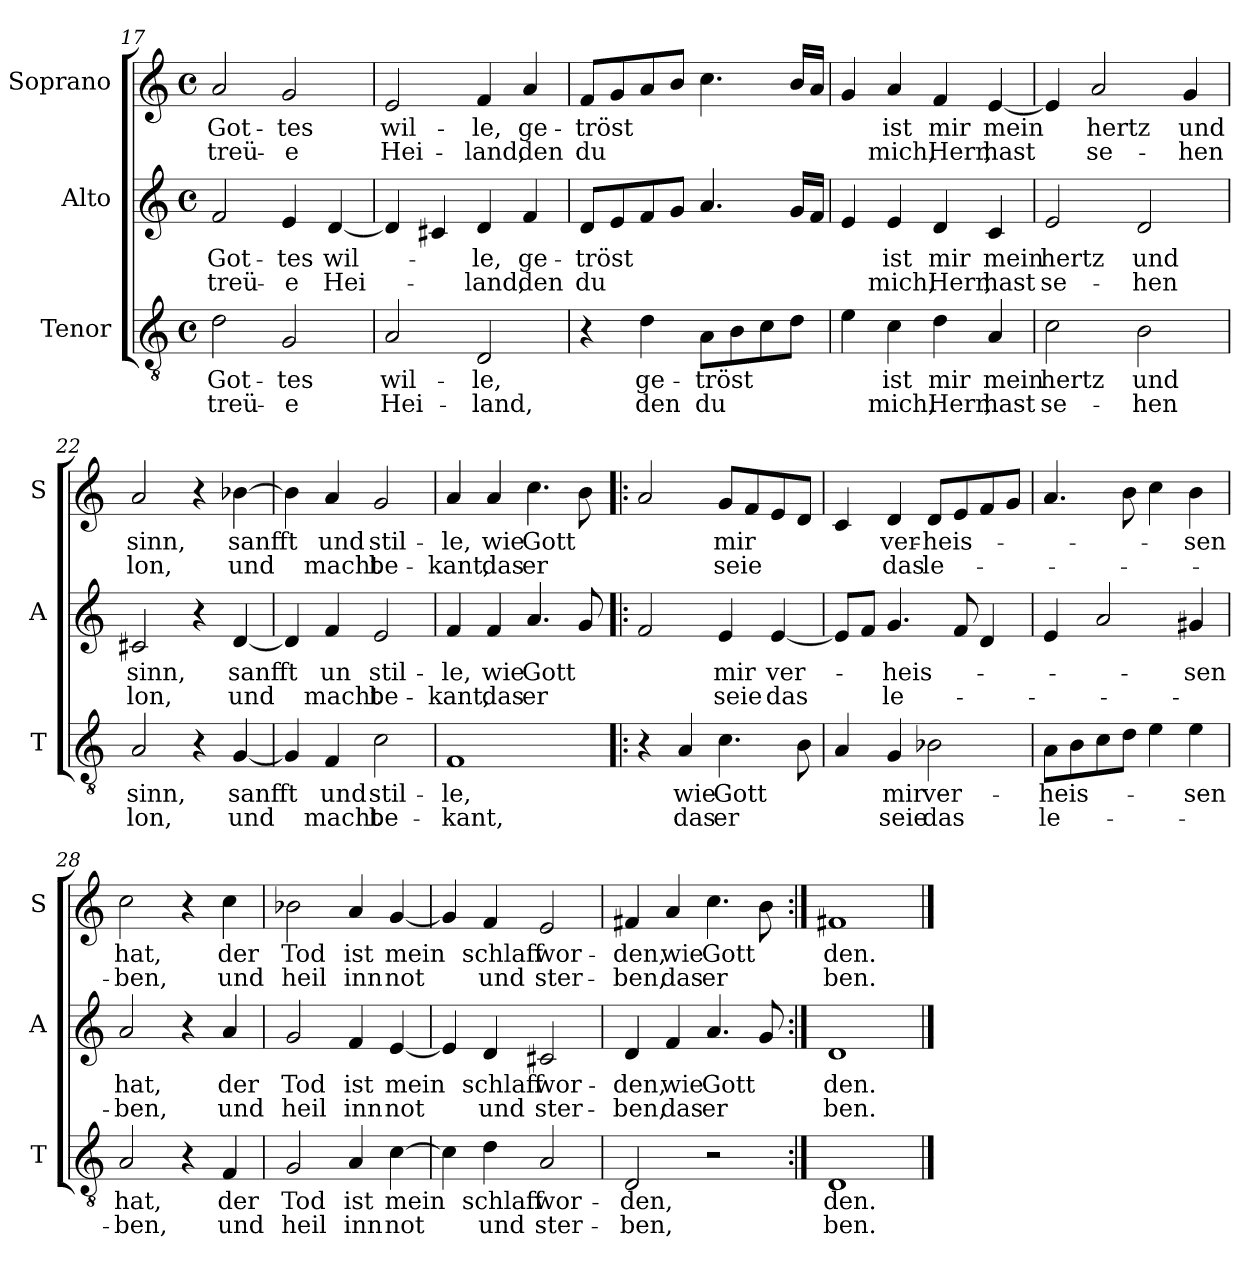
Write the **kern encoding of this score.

**kern	**text	**text	**kern	**text	**text	**kern	**text	**text
*part3	*part3	*part3	*part2	*part2	*part2	*part1	*part1	*part1
*staff3	*staff3	*staff3	*staff2	*staff2	*staff2	*staff1	*staff1	*staff1
*I"Tenor	*	*	*I"Alto	*	*	*I"Soprano	*	*
*I'T	*	*	*I'A	*	*	*I'S	*	*
!!LO:PB:g=z
*clefGv2	*	*	*clefG2	*	*	*clefG2	*	*
*k[]	*	*	*k[]	*	*	*k[]	*	*
*C:	*	*	*C:	*	*	*C:	*	*
*M4/4	*	*	*M4/4	*	*	*M4/4	*	*
*met(c)	*	*	*met(c)	*	*	*met(c)	*	*
=17	=17	=17	=17	=17	=17	=17	=17	=17
!	!LO:LY:b	!LO:LY:b	!	!LO:LY:b	!LO:LY:b	!	!LO:LY:b	!LO:LY:b
2d\	Got-	treü-	2f/	Got-	treü-	2a/	Got-	treü-
!	!LO:LY:b	!LO:LY:b	!	!LO:LY:b	!LO:LY:b	!	!LO:LY:b	!LO:LY:b
2G/	-tes	-e	4e/	-tes	-e	2g/	-tes	-e
!	!	!	!	!LO:LY:b	!LO:LY:b	!	!	!
.	.	.	[4d/	wil-	Hei-	.	.	.
=18	=18	=18	=18	=18	=18	=18	=18	=18
!	!LO:LY:b	!LO:LY:b	!	!	!	!	!LO:LY:b	!LO:LY:b
2A/	wil-	Hei-	4d/]	.	.	2e/	wil-	Hei-
.	.	.	4c#X/	.	.	.	.	.
!	!LO:LY:b	!LO:LY:b	!	!LO:LY:b	!LO:LY:b	!	!LO:LY:b	!LO:LY:b
2D/	-le,	-land,	4d/	-le,	-land,	4f/	-le,	-land,
!	!	!	!	!LO:LY:b	!LO:LY:b	!	!LO:LY:b	!LO:LY:b
.	.	.	4f/	ge-	den	4a/	ge-	den
=19	=19	=19	=19	=19	=19	=19	=19	=19
!	!	!	!	!LO:LY:b	!LO:LY:b	!	!LO:LY:b	!LO:LY:b
4r	.	.	8d/L	-tröst	du	8f/L	-tröst	du
.	.	.	8e/	.	.	8g/	.	.
!	!LO:LY:b	!LO:LY:b	!	!	!	!	!	!
4d\	ge-	den	8f/	.	.	8a/	.	.
.	.	.	8g/J	.	.	8b/J	.	.
!	!LO:LY:b	!LO:LY:b	!	!	!	!	!	!
8A\L	-tröst	du	4.a/	.	.	4.cc\	.	.
8B\	.	.	.	.	.	.	.	.
8c\	.	.	.	.	.	.	.	.
8d\J	.	.	16g/LL	.	.	16b/LL	.	.
.	.	.	16f/JJ	.	.	16a/JJ	.	.
=20	=20	=20	=20	=20	=20	=20	=20	=20
4e\	.	.	4e/	.	.	4g/	.	.
!	!LO:LY:b	!LO:LY:b	!	!LO:LY:b	!LO:LY:b	!	!LO:LY:b	!LO:LY:b
4c\	ist	mich,	4e/	ist	mich,	4a/	ist	mich,
!	!LO:LY:b	!LO:LY:b	!	!LO:LY:b	!LO:LY:b	!	!LO:LY:b	!LO:LY:b
4d\	mir	Herr,	4d/	mir	Herr,	4f/	mir	Herr,
!	!LO:LY:b	!LO:LY:b	!	!LO:LY:b	!LO:LY:b	!	!LO:LY:b	!LO:LY:b
4A/	mein	hast	4c/	mein	hast	[4e/	mein	hast
=21	=21	=21	=21	=21	=21	=21	=21	=21
!	!LO:LY:b	!LO:LY:b	!	!LO:LY:b	!LO:LY:b	!	!	!
2c\	hertz	se-	2e/	hertz	se-	4e/]	.	.
!	!	!	!	!	!	!	!LO:LY:b	!LO:LY:b
.	.	.	.	.	.	2a/	hertz	se-
!	!LO:LY:b	!LO:LY:b	!	!LO:LY:b	!LO:LY:b	!	!	!
2B\	und	-hen	2d/	und	-hen	.	.	.
!	!	!	!	!	!	!	!LO:LY:b	!LO:LY:b
.	.	.	.	.	.	4g/	und	-hen
=22	=22	=22	=22	=22	=22	=22	=22	=22
!	!LO:LY:b	!LO:LY:b	!	!LO:LY:b	!LO:LY:b	!	!LO:LY:b	!LO:LY:b
2A/	sinn,	lon,	2c#X/	sinn,	lon,	2a/	sinn,	lon,
4r	.	.	4r	.	.	4r	.	.
!	!LO:LY:b	!LO:LY:b	!	!LO:LY:b	!LO:LY:b	!	!LO:LY:b	!LO:LY:b
[4G/	sanfft	und	[4d/	sanfft	und	[4b-X\	sanfft	und
!!LO:LB:g=z
=23	=23	=23	=23	=23	=23	=23	=23	=23
4G/]	.	.	4d/]	.	.	4b-\]	.	.
!	!LO:LY:b	!LO:LY:b	!	!LO:LY:b	!LO:LY:b	!	!LO:LY:b	!LO:LY:b
4F/	und	macht	4f/	un	macht	4a/	und	macht
!	!LO:LY:b	!LO:LY:b	!	!LO:LY:b	!LO:LY:b	!	!LO:LY:b	!LO:LY:b
2c\	stil-	be-	2e/	stil-	be-	2g/	stil-	be-
=24	=24	=24	=24	=24	=24	=24	=24	=24
!	!LO:LY:b	!LO:LY:b	!	!LO:LY:b	!LO:LY:b	!	!LO:LY:b	!LO:LY:b
1F	-le,	-kant,	4f/	-le,	-kant,	4a/	-le,	-kant,
!	!	!	!	!LO:LY:b	!LO:LY:b	!	!LO:LY:b	!LO:LY:b
.	.	.	4f/	wie	das	4a/	wie	das
!	!	!	!	!LO:LY:b	!LO:LY:b	!	!LO:LY:b	!LO:LY:b
.	.	.	4.a/	Gott	er	4.cc\	Gott	er
.	.	.	8g/	.	.	8b\	.	.
=25!|:	=25!|:	=25!|:	=25!|:	=25!|:	=25!|:	=25!|:	=25!|:	=25!|:
4r	.	.	2f/	.	.	2a/	.	.
!	!LO:LY:b	!LO:LY:b	!	!	!	!	!	!
4A/	wie	das	.	.	.	.	.	.
!	!LO:LY:b	!LO:LY:b	!	!LO:LY:b	!LO:LY:b	!	!LO:LY:b	!LO:LY:b
4.c\	Gott	er	4e/	mir	seie	8g/L	mir	seie
.	.	.	.	.	.	8f/	.	.
!	!	!	!	!LO:LY:b	!LO:LY:b	!	!	!
.	.	.	[4e/	ver-	das	8e/	.	.
8B\	.	.	.	.	.	8d/J	.	.
=26	=26	=26	=26	=26	=26	=26	=26	=26
4A/	.	.	8e/L]	.	.	4c/	.	.
.	.	.	8f/J	.	.	.	.	.
!	!LO:LY:b	!LO:LY:b	!	!LO:LY:b	!LO:LY:b	!	!LO:LY:b	!LO:LY:b
4G/	mir	seie	4.g/	-heis-	le-	4d/	ver-	das
!	!LO:LY:b	!LO:LY:b	!	!	!	!	!LO:LY:b	!LO:LY:b
2B-X\	ver-	das	.	.	.	8d/L	-heis-	le-
.	.	.	8f/	.	.	8e/	.	.
.	.	.	4d/	.	.	8f/	.	.
.	.	.	.	.	.	8g/J	.	.
=27	=27	=27	=27	=27	=27	=27	=27	=27
!	!LO:LY:b	!LO:LY:b	!	!	!	!	!	!
8A\L	-heis-	le-	4e/	.	.	4.a/	.	.
8B\	.	.	.	.	.	.	.	.
8c\	.	.	2a/	.	.	.	.	.
8d\J	.	.	.	.	.	8b\	.	.
4e\	.	.	.	.	.	4cc\	.	.
!	!LO:LY:b	!	!	!LO:LY:b	!	!	!LO:LY:b	!
4e\	-sen	.	4g#X/	-sen	.	4b\	-sen	.
!!LO:LB:g=z
=28	=28	=28	=28	=28	=28	=28	=28	=28
!	!LO:LY:b	!LO:LY:b	!	!LO:LY:b	!LO:LY:b	!	!LO:LY:b	!LO:LY:b
2A/	hat,	-ben,	2a/	hat,	-ben,	2cc\	hat,	-ben,
4r	.	.	4r	.	.	4r	.	.
!	!LO:LY:b	!LO:LY:b	!	!LO:LY:b	!LO:LY:b	!	!LO:LY:b	!LO:LY:b
4F/	der	und	4a/	der	und	4cc\	der	und
=29	=29	=29	=29	=29	=29	=29	=29	=29
!	!LO:LY:b	!LO:LY:b	!	!LO:LY:b	!LO:LY:b	!	!LO:LY:b	!LO:LY:b
2G/	Tod	heil	2g/	Tod	heil	2b-X\	Tod	heil
!	!LO:LY:b	!LO:LY:b	!	!LO:LY:b	!LO:LY:b	!	!LO:LY:b	!LO:LY:b
4A/	ist	inn	4f/	ist	inn	4a/	ist	inn
!	!LO:LY:b	!LO:LY:b	!	!LO:LY:b	!LO:LY:b	!	!LO:LY:b	!LO:LY:b
[4c\	mein	not	[4e/	mein	not	[4g/	mein	not
=30	=30	=30	=30	=30	=30	=30	=30	=30
4c\]	.	.	4e/]	.	.	4g/]	.	.
!	!LO:LY:b	!LO:LY:b	!	!LO:LY:b	!LO:LY:b	!	!LO:LY:b	!LO:LY:b
4d\	schlaff	und	4d/	schlaff	und	4f/	schlaff	und
!	!LO:LY:b	!LO:LY:b	!	!LO:LY:b	!LO:LY:b	!	!LO:LY:b	!LO:LY:b
2A/	wor-	ster-	2c#X/	wor-	ster-	2e/	wor-	ster-
=31	=31	=31	=31	=31	=31	=31	=31	=31
!	!LO:LY:b	!LO:LY:b	!	!LO:LY:b	!LO:LY:b	!	!LO:LY:b	!LO:LY:b
2D/	-den,	-ben,	4d/	-den,	-ben,	4f#X/	-den,	-ben,
!	!	!	!	!LO:LY:b	!LO:LY:b	!	!LO:LY:b	!LO:LY:b
.	.	.	4f/	wie	das	4a/	wie	das
!	!	!	!	!LO:LY:b	!LO:LY:b	!	!LO:LY:b	!LO:LY:b
2r	.	.	4.a/	Gott	er	4.cc\	Gott	er
.	.	.	8g/	.	.	8b\	.	.
=32:|!	=32:|!	=32:|!	=32:|!	=32:|!	=32:|!	=32:|!	=32:|!	=32:|!
!	!LO:LY:b	!LO:LY:b	!	!LO:LY:b	!LO:LY:b	!	!LO:LY:b	!LO:LY:b
1D	den.	ben.	1d	den.	ben.	1f#X	den.	ben.
==	==	==	==	==	==	==	==	==
*-	*-	*-	*-	*-	*-	*-	*-	*-
